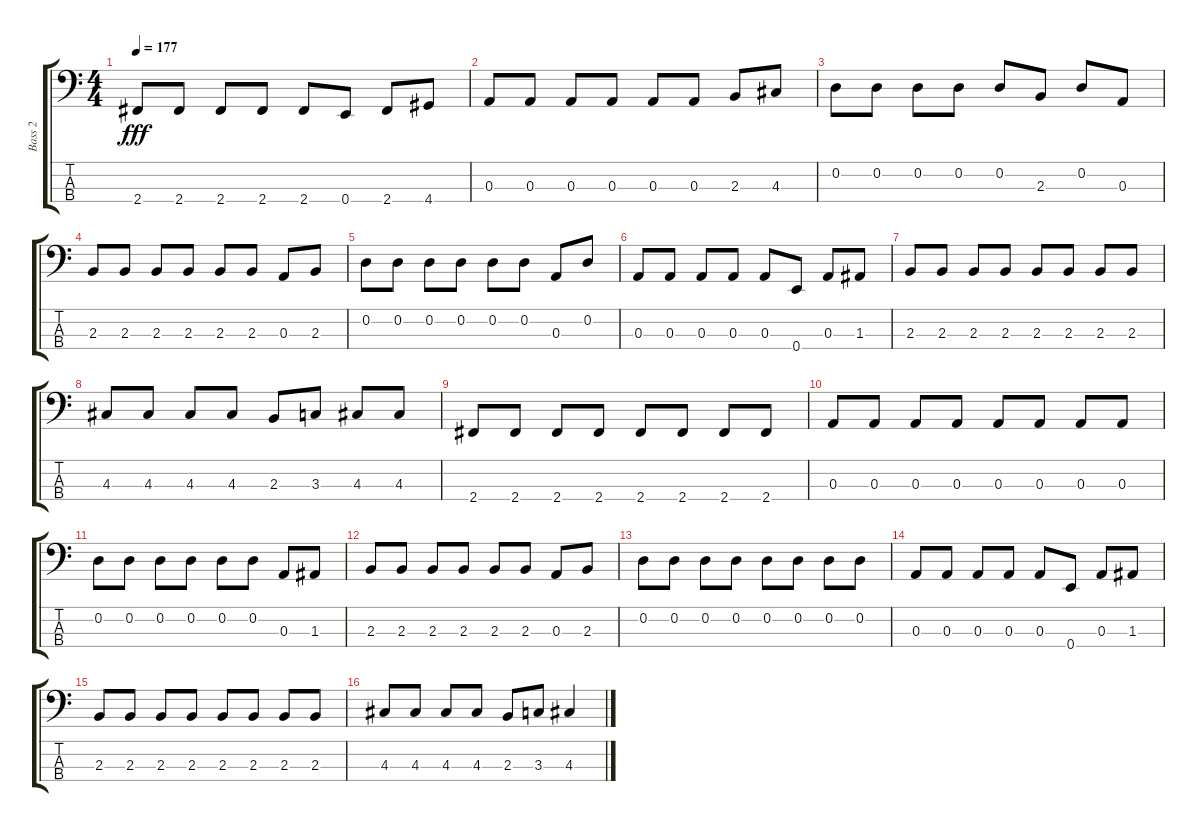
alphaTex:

\track ("Bass 2" "Bass 2") {instrument electricbasspick}
\staff {score tabs}
\tuning (G2 D2 A1 E1) {hide}
\ts (4 4)
\tempo 177
\clef f4
\ks c
2.4.8{dy fff} 2.4.8 2.4.8 2.4.8 2.4.8 0.4.8 2.4.8 4.4.8 |
0.3.8 0.3.8 0.3.8 0.3.8 0.3.8 0.3.8 2.3.8 4.3.8 |
0.2.8 0.2.8 0.2.8 0.2.8 0.2.8 2.3.8 0.2.8 0.3.8 |
2.3.8 2.3.8 2.3.8 2.3.8 2.3.8 2.3.8 0.3.8 2.3.8 |
0.2.8 0.2.8 0.2.8 0.2.8 0.2.8 0.2.8 0.3.8 0.2.8 |
0.3.8 0.3.8 0.3.8 0.3.8 0.3.8 0.4.8 0.3.8 1.3.8 |
2.3.8 2.3.8 2.3.8 2.3.8 2.3.8 2.3.8 2.3.8 2.3.8 |
4.3.8 4.3.8 4.3.8 4.3.8 2.3.8 3.3.8 4.3.8 4.3.8 |
2.4.8 2.4.8 2.4.8 2.4.8 2.4.8 2.4.8 2.4.8 2.4.8 |
0.3.8 0.3.8 0.3.8 0.3.8 0.3.8 0.3.8 0.3.8 0.3.8 |
0.2.8 0.2.8 0.2.8 0.2.8 0.2.8 0.2.8 0.3.8 1.3.8 |
2.3.8 2.3.8 2.3.8 2.3.8 2.3.8 2.3.8 0.3.8 2.3.8 |
0.2.8 0.2.8 0.2.8 0.2.8 0.2.8 0.2.8 0.2.8 0.2.8 |
0.3.8 0.3.8 0.3.8 0.3.8 0.3.8 0.4.8 0.3.8 1.3.8 |
2.3.8 2.3.8 2.3.8 2.3.8 2.3.8 2.3.8 2.3.8 2.3.8 |
4.3.8 4.3.8 4.3.8 4.3.8 2.3.8 3.3.8 4.3.4
